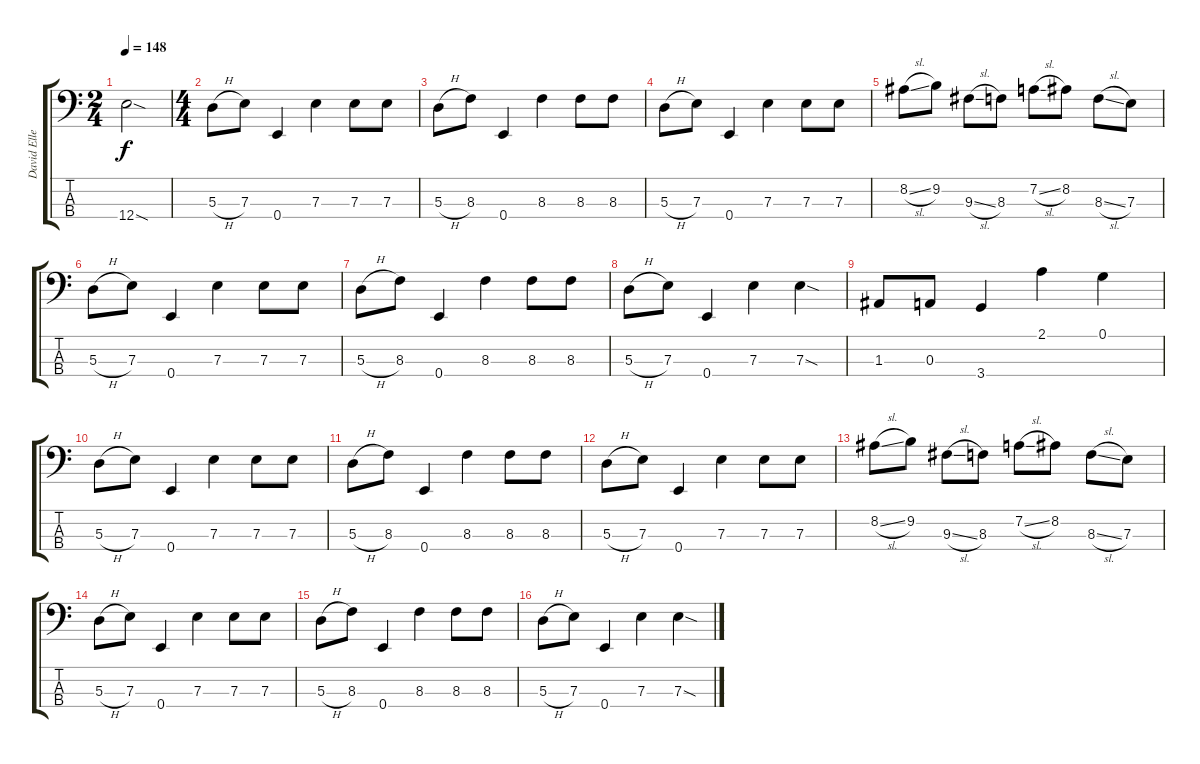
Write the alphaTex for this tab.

\track ("David Ellefson" "David Elle") {instrument electricbassfinger}
\staff {score tabs}
\tuning (G2 D2 A1 E1) {hide}
\ts (2 4)
\tempo 148
\clef f4
\ks c
12.4{sod}.2{dy f instrument electricbassfinger} |
\ts (4 4)
5.3{h}.8 7.3.8 0.4.4 7.3.4 7.3.8 7.3.8 |
5.3{h}.8 8.3.8 0.4.4 8.3.4 8.3.8 8.3.8 |
5.3{h}.8 7.3.8 0.4.4 7.3.4 7.3.8 7.3.8 |
8.2{sl}.8 9.2.8 9.3{sl}.8 8.3.8 7.2{sl}.8 8.2.8 8.3{sl}.8 7.3.8 |
5.3{h}.8 7.3.8 0.4.4 7.3.4 7.3.8 7.3.8 |
5.3{h}.8 8.3.8 0.4.4 8.3.4 8.3.8 8.3.8 |
5.3{h}.8 7.3.8 0.4.4 7.3.4 7.3{sod}.4 |
1.3.8 0.3.8 3.4.4 2.1.4 0.1.4 |
5.3{h}.8 7.3.8 0.4.4 7.3.4 7.3.8 7.3.8 |
5.3{h}.8 8.3.8 0.4.4 8.3.4 8.3.8 8.3.8 |
5.3{h}.8 7.3.8 0.4.4 7.3.4 7.3.8 7.3.8 |
8.2{sl}.8 9.2.8 9.3{sl}.8 8.3.8 7.2{sl}.8 8.2.8 8.3{sl}.8 7.3.8 |
5.3{h}.8 7.3.8 0.4.4 7.3.4 7.3.8 7.3.8 |
5.3{h}.8 8.3.8 0.4.4 8.3.4 8.3.8 8.3.8 |
5.3{h}.8 7.3.8 0.4.4 7.3.4 7.3{sod}.4
